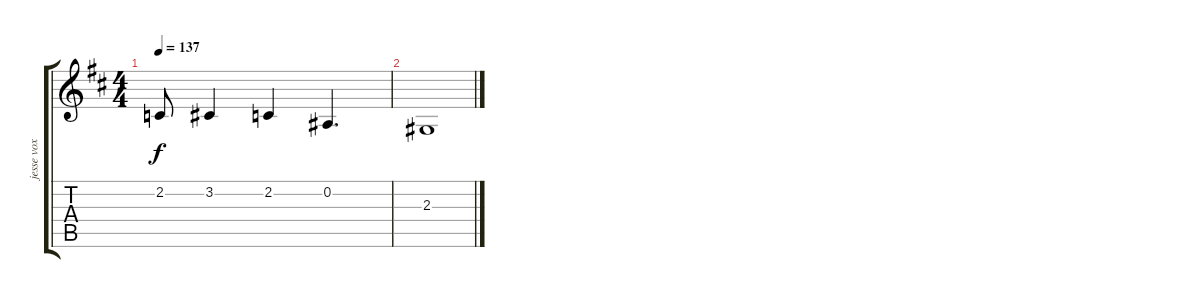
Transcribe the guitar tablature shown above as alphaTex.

\track ("jesse vox" "jesse vox") {instrument viola}
\staff {score tabs}
\tuning (Eb4 Bb3 Gb3 Db3 Ab2 Eb2) {hide}
\ts (4 4)
\tempo 137
\clef g2
\ks d
2.2.8{dy f} 3.2.4 2.2.4 0.2.4{d} |
2.3.1
